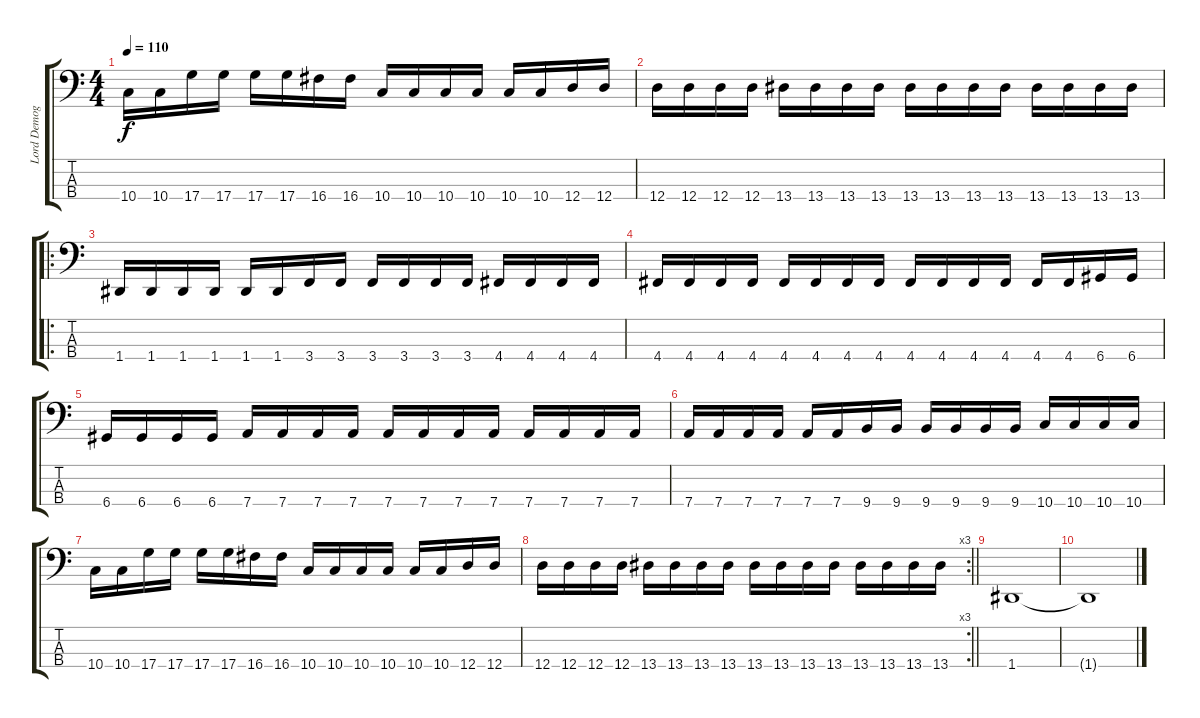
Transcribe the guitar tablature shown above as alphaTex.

\track ("Lord Demogorgon" "Lord Demog") {instrument electricbasspick}
\staff {score tabs}
\tuning (F2 C2 G1 D1) {hide}
\ts (4 4)
\tempo 110
\clef f4
\ks c
10.4.16{dy f} 10.4.16 17.4.16 17.4.16 17.4.16 17.4.16 16.4.16 16.4.16 10.4.16 10.4.16 10.4.16 10.4.16 10.4.16 10.4.16 12.4.16 12.4.16 |
12.4.16 12.4.16 12.4.16 12.4.16 13.4.16 13.4.16 13.4.16 13.4.16 13.4.16 13.4.16 13.4.16 13.4.16 13.4.16 13.4.16 13.4.16 13.4.16 |
\ro
1.4.16 1.4.16 1.4.16 1.4.16 1.4.16 1.4.16 3.4.16 3.4.16 3.4.16 3.4.16 3.4.16 3.4.16 4.4.16 4.4.16 4.4.16 4.4.16 |
4.4.16 4.4.16 4.4.16 4.4.16 4.4.16 4.4.16 4.4.16 4.4.16 4.4.16 4.4.16 4.4.16 4.4.16 4.4.16 4.4.16 6.4.16 6.4.16 |
6.4.16 6.4.16 6.4.16 6.4.16 7.4.16 7.4.16 7.4.16 7.4.16 7.4.16 7.4.16 7.4.16 7.4.16 7.4.16 7.4.16 7.4.16 7.4.16 |
7.4.16 7.4.16 7.4.16 7.4.16 7.4.16 7.4.16 9.4.16 9.4.16 9.4.16 9.4.16 9.4.16 9.4.16 10.4.16 10.4.16 10.4.16 10.4.16 |
10.4.16 10.4.16 17.4.16 17.4.16 17.4.16 17.4.16 16.4.16 16.4.16 10.4.16 10.4.16 10.4.16 10.4.16 10.4.16 10.4.16 12.4.16 12.4.16 |
\rc 3
\barLineRight lightlight
12.4.16 12.4.16 12.4.16 12.4.16 13.4.16 13.4.16 13.4.16 13.4.16 13.4.16 13.4.16 13.4.16 13.4.16 13.4.16 13.4.16 13.4.16 13.4.16 |
1.4.1 |
1.4{t}.1
